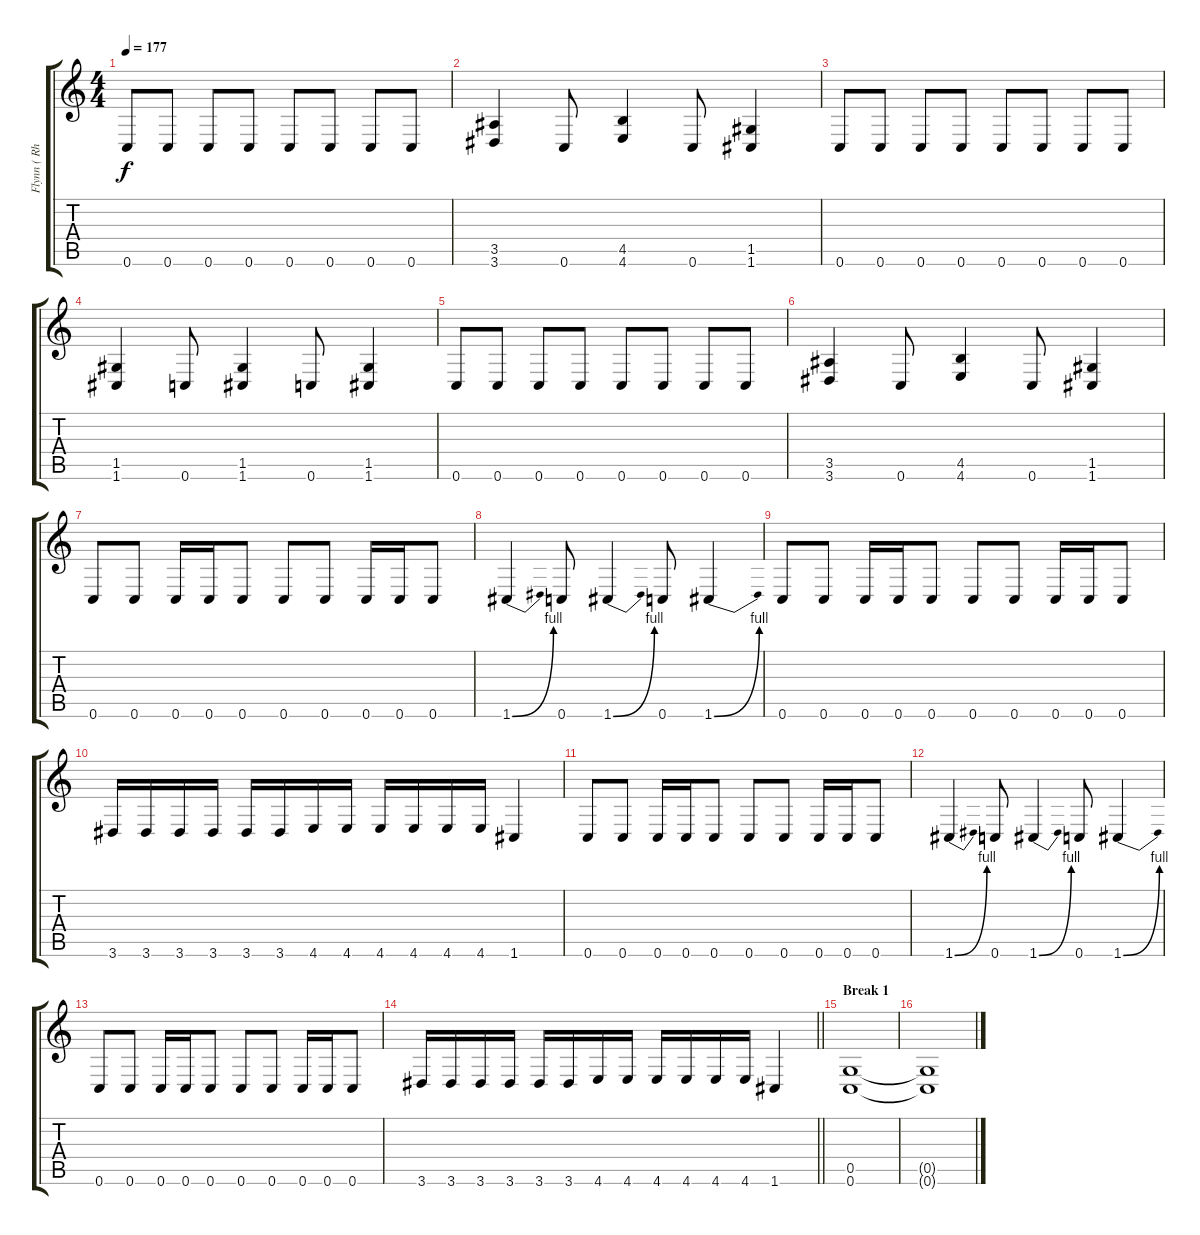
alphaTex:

\track ("Flynn ( Rhythm Guitar )" "Flynn ( Rh") {instrument distortionguitar}
\staff {score tabs}
\tuning (D4 A3 F3 C3 G2 C2) {hide}
\ts (4 4)
\tempo 177
\clef g2
\ks c
0.6.8{dy f} 0.6.8 0.6.8 0.6.8 0.6.8 0.6.8 0.6.8 0.6.8 |
(3.5 3.6).4 0.6.8 (4.5 4.6).4 0.6.8 (1.5 1.6).4 |
0.6.8 0.6.8 0.6.8 0.6.8 0.6.8 0.6.8 0.6.8 0.6.8 |
(1.5 1.6).4 0.6.8 (1.5 1.6).4 0.6.8 (1.5 1.6).4 |
0.6.8 0.6.8 0.6.8 0.6.8 0.6.8 0.6.8 0.6.8 0.6.8 |
(3.5 3.6).4 0.6.8 (4.5 4.6).4 0.6.8 (1.5 1.6).4 |
0.6.8 0.6.8 0.6.16 0.6.16 0.6.8 0.6.8 0.6.8 0.6.16 0.6.16 0.6.8 |
1.6{be (bend 0 0 60 4)}.4 0.6.8 1.6{be (bend 0 0 60 4)}.4 0.6.8 1.6{be (bend 0 0 60 4)}.4 |
0.6.8 0.6.8 0.6.16 0.6.16 0.6.8 0.6.8 0.6.8 0.6.16 0.6.16 0.6.8 |
3.6.16 3.6.16 3.6.16 3.6.16 3.6.16 3.6.16 4.6.16 4.6.16 4.6.16 4.6.16 4.6.16 4.6.16 1.6.4 |
0.6.8 0.6.8 0.6.16 0.6.16 0.6.8 0.6.8 0.6.8 0.6.16 0.6.16 0.6.8 |
1.6{be (bend 0 0 60 4)}.4 0.6.8 1.6{be (bend 0 0 60 4)}.4 0.6.8 1.6{be (bend 0 0 60 4)}.4 |
0.6.8 0.6.8 0.6.16 0.6.16 0.6.8 0.6.8 0.6.8 0.6.16 0.6.16 0.6.8 |
\barLineRight lightlight
3.6.16 3.6.16 3.6.16 3.6.16 3.6.16 3.6.16 4.6.16 4.6.16 4.6.16 4.6.16 4.6.16 4.6.16 1.6.4 |
\section ("" "Break 1")
(0.5 0.6).1 |
(0.5{t} 0.6{t}).1
